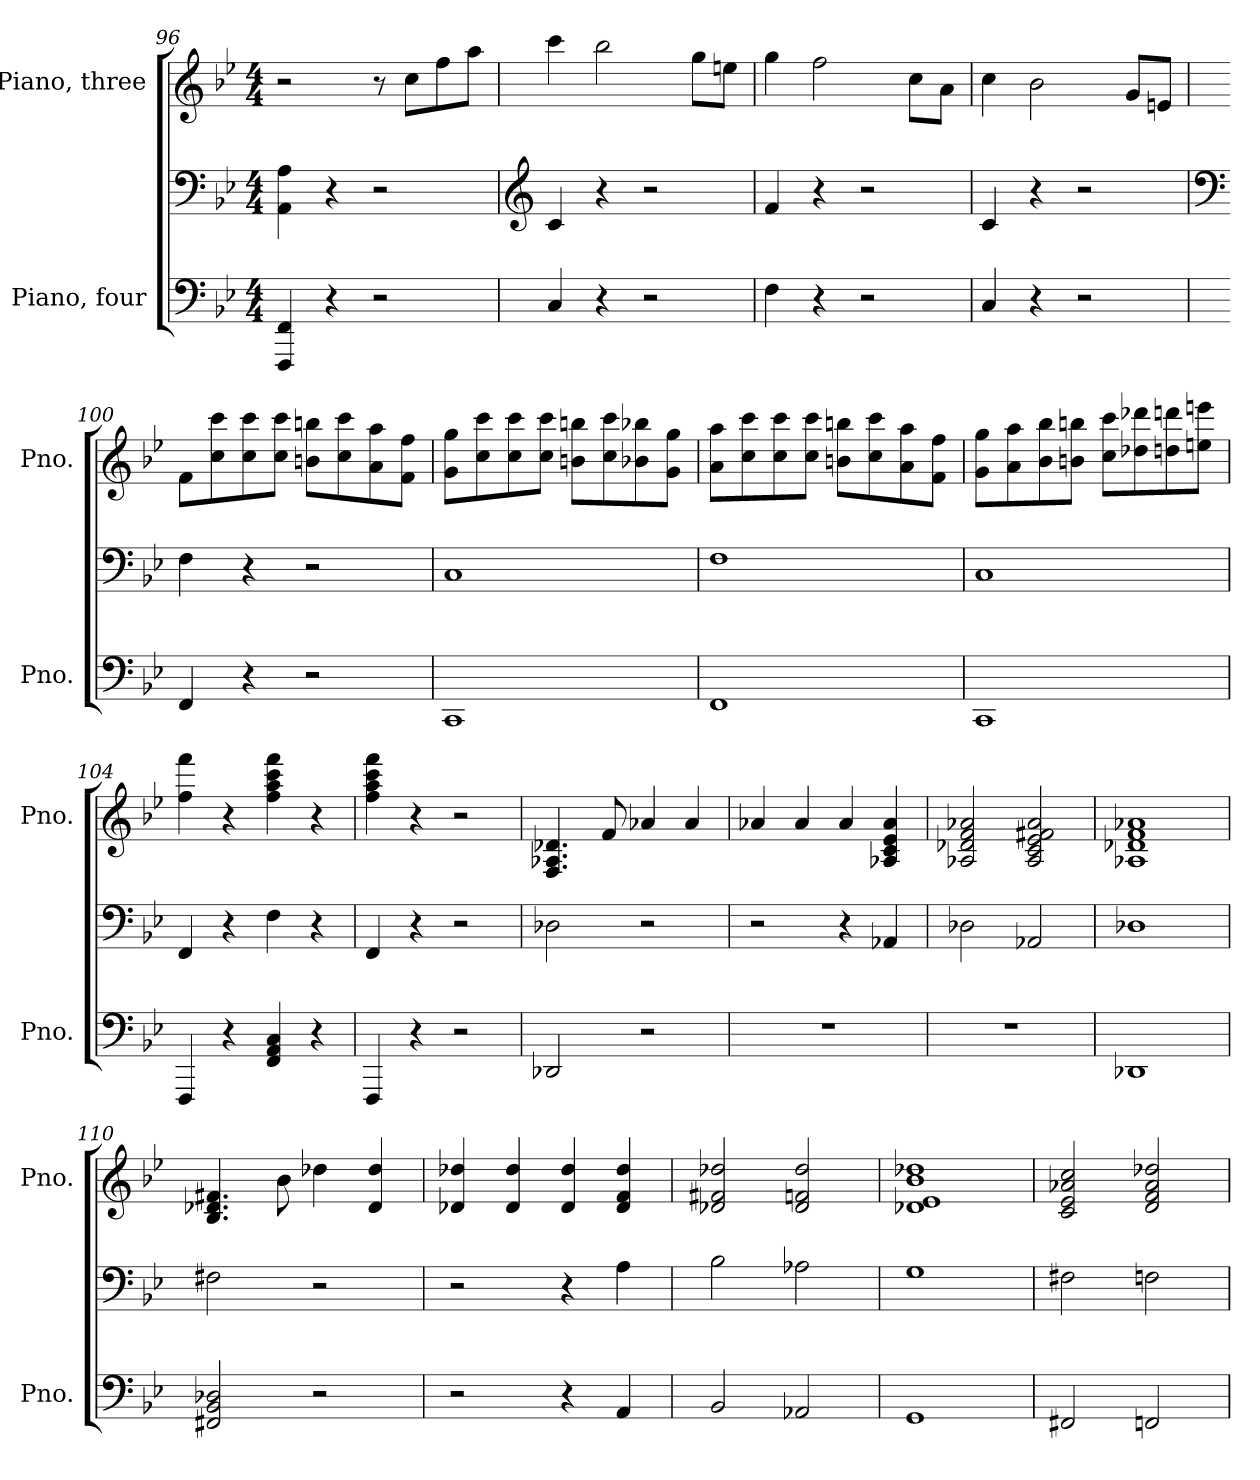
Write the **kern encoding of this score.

**kern	**kern	**kern
*part2	*part2	*part1
*staff3	*staff2	*staff1
*I"Piano, four	*	*I"Piano, three
*I'Pno.	*	*I'Pno.
*clefF4	*clefF4	*clefG2
*k[b-e-]	*k[b-e-]	*k[b-e-]
*M4/4	*M4/4	*M4/4
=96	=96	=96
4FFF/ 4FF/	4AA\ 4A\	2r
4r	4r	.
2r	2r	8r
.	.	8cc\L
.	.	8ff\
.	.	8aa\J
=97	=97	=97
*	*clefG2	*
4C/	4c/	4ccc\
4r	4r	2bb-\
2r	2r	.
.	.	8gg\L
.	.	8een\J
=98	=98	=98
4F\	4f/	4gg\
4r	4r	2ff\
2r	2r	.
.	.	8cc\L
.	.	8a\J
=99	=99	=99
4C/	4c/	4cc\
4r	4r	2b-\
2r	2r	.
.	.	8g/L
.	.	8en/J
!!LO:LB:g=z
=100	=100	=100
*	*clefF4	*
4FF/	4F\	8f\L
.	.	8cc\ 8ccc\
4r	4r	8cc\ 8ccc\
.	.	8cc\ 8ccc\J
2r	2r	8bn\ 8bbn\L
.	.	8cc\ 8ccc\
.	.	8a\ 8aa\
.	.	8f\ 8ff\J
=101	=101	=101
1CC	1C	8g\ 8gg\L
.	.	8cc\ 8ccc\
.	.	8cc\ 8ccc\
.	.	8cc\ 8ccc\J
.	.	8bn\ 8bbn\L
.	.	8cc\ 8ccc\
.	.	8b-X\ 8bb-X\
.	.	8g\ 8gg\J
=102	=102	=102
1FF	1F	8a\ 8aa\L
.	.	8cc\ 8ccc\
.	.	8cc\ 8ccc\
.	.	8cc\ 8ccc\J
.	.	8bn\ 8bbn\L
.	.	8cc\ 8ccc\
.	.	8a\ 8aa\
.	.	8f\ 8ff\J
!!LO:PB:g=z
=103	=103	=103
1CC	1C	8g\ 8gg\L
.	.	8a\ 8aa\
.	.	8b-\ 8bb-\
.	.	8bn\ 8bbn\J
.	.	8cc\ 8ccc\L
.	.	8dd-X\ 8ddd-X\
.	.	8ddn\ 8dddn\
.	.	8een\ 8eeen\J
=104	=104	=104
4FFF/	4FF/	4ff\ 4fff\
4r	4r	4r
4FF/ 4AA/ 4C/	4F\	4ff\ 4aa\ 4ccc\ 4fff\
4r	4r	4r
=105	=105	=105
4FFF/	4FF/	4ff\ 4aa\ 4ccc\ 4fff\
4r	4r	4r
2r	2r	2r
=106	=106	=106
2DD-X/	2D-X\	4.F/ 4.A-X/ 4.d-X/
.	.	8f/
2r	2r	4a-X/
.	.	4a-/
=107	=107	=107
1r	2r	4a-X/
.	.	4a-/
.	4r	4a-/
.	4AA-X/	4A-X/ 4c/ 4e-/ 4a-/
=108	=108	=108
1r	2D-X\	2A-X/ 2d-X/ 2f/ 2a-X/
.	2AA-X/	2A-/ 2c/ 2e-/ 2f#X/ 2a-/
!!LO:LB:g=z
=109	=109	=109
1DD-X	1D-X	1A-X 1d-X 1f 1a-X
=110	=110	=110
2FF#X/ 2BB-/ 2D-X/	2F#X\	4.B-/ 4.d-X/ 4.f#X/
.	.	8b-\
2r	2r	4dd-X\
.	.	4d-/ 4dd-/
=111	=111	=111
2r	2r	4d-X/ 4dd-X/
.	.	4d-/ 4dd-/
4r	4r	4d-/ 4dd-/
4AA/	4A\	4d-/ 4f/ 4dd-/
=112	=112	=112
2BB-/	2B-\	2d-X/ 2f#X/ 2dd-X/
2AA-X/	2A-X\	2d-/ 2fn/ 2dd-/
=113	=113	=113
1GG	1G	1d-X 1e- 1b- 1dd-X
=114	=114	=114
2FF#X/	2F#X\	2c/ 2e-/ 2a-X/ 2cc/
2FFn/	2Fn\	2d/ 2f/ 2a-/ 2dd-X/
=	=	=
*-	*-	*-
